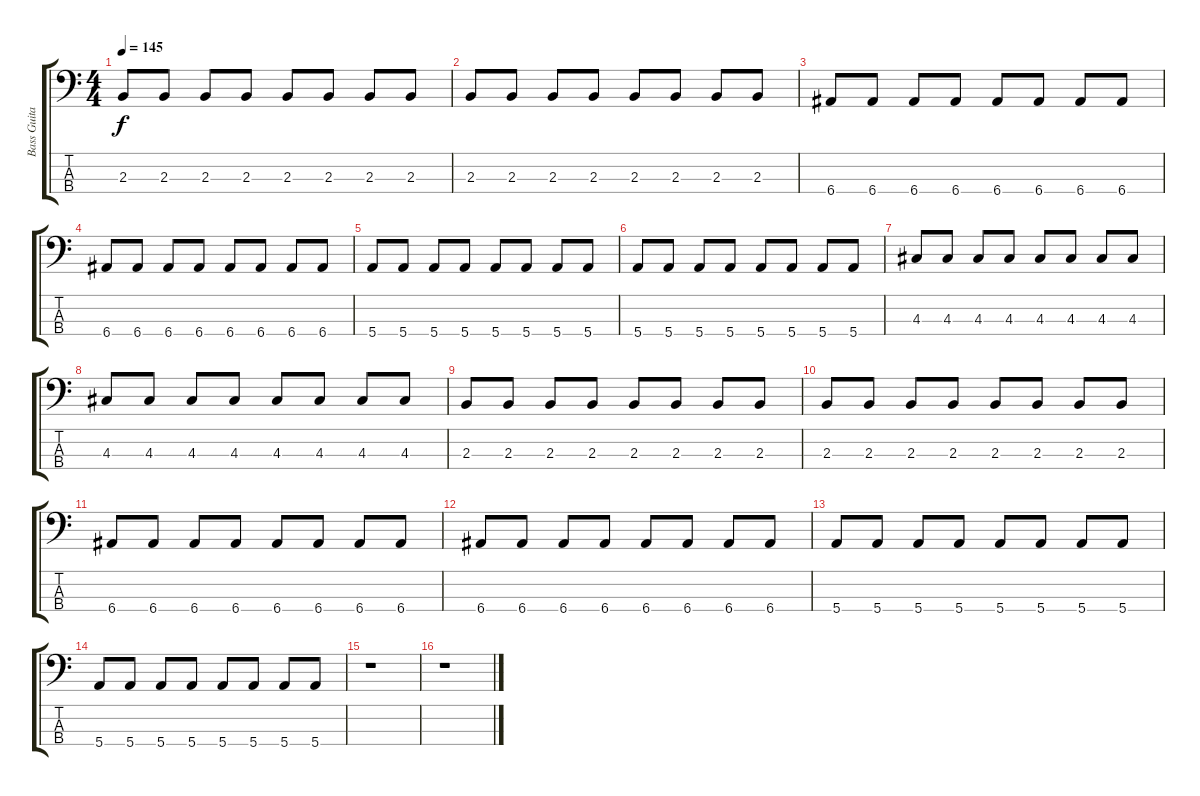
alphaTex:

\track ("Bass Guitar" "Bass Guita") {instrument electricbasspick}
\staff {score tabs}
\tuning (G2 D2 A1 E1) {hide}
\ts (4 4)
\tempo 145
\clef f4
\ks c
2.3.8{dy f} 2.3.8 2.3.8 2.3.8 2.3.8 2.3.8 2.3.8 2.3.8 |
2.3.8 2.3.8 2.3.8 2.3.8 2.3.8 2.3.8 2.3.8 2.3.8 |
6.4.8 6.4.8 6.4.8 6.4.8 6.4.8 6.4.8 6.4.8 6.4.8 |
6.4.8 6.4.8 6.4.8 6.4.8 6.4.8 6.4.8 6.4.8 6.4.8 |
5.4.8 5.4.8 5.4.8 5.4.8 5.4.8 5.4.8 5.4.8 5.4.8 |
5.4.8 5.4.8 5.4.8 5.4.8 5.4.8 5.4.8 5.4.8 5.4.8 |
4.3.8 4.3.8 4.3.8 4.3.8 4.3.8 4.3.8 4.3.8 4.3.8 |
4.3.8 4.3.8 4.3.8 4.3.8 4.3.8 4.3.8 4.3.8 4.3.8 |
2.3.8 2.3.8 2.3.8 2.3.8 2.3.8 2.3.8 2.3.8 2.3.8 |
2.3.8 2.3.8 2.3.8 2.3.8 2.3.8 2.3.8 2.3.8 2.3.8 |
6.4.8 6.4.8 6.4.8 6.4.8 6.4.8 6.4.8 6.4.8 6.4.8 |
6.4.8 6.4.8 6.4.8 6.4.8 6.4.8 6.4.8 6.4.8 6.4.8 |
5.4.8 5.4.8 5.4.8 5.4.8 5.4.8 5.4.8 5.4.8 5.4.8 |
5.4.8 5.4.8 5.4.8 5.4.8 5.4.8 5.4.8 5.4.8 5.4.8 |
r.1 |
r.1
